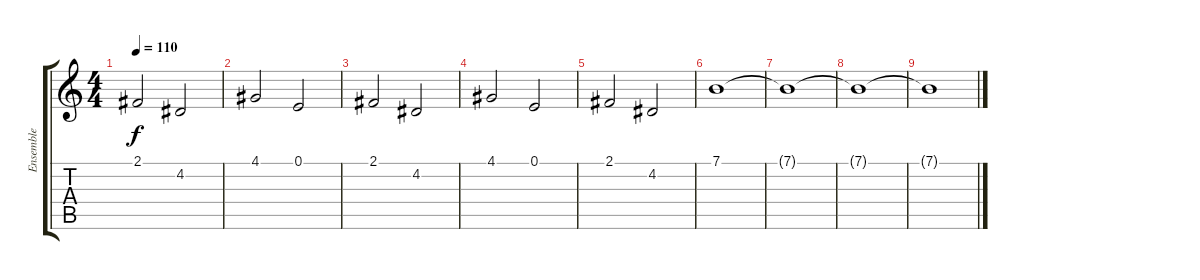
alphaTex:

\track ("Ensemble" "Ensemble") {instrument stringensemble2}
\staff {score tabs}
\tuning (E4 B3 G3 D3 A2 E2) {hide}
\ts (4 4)
\tempo 110
\clef g2
\ks c
2.1.2{dy f} 4.2.2 |
4.1.2 0.1.2 |
2.1.2 4.2.2 |
4.1.2 0.1.2 |
2.1.2 4.2.2{volume 4} |
7.1.1{volume 0} |
7.1{t}.1 |
7.1{t}.1 |
7.1{t}.1
